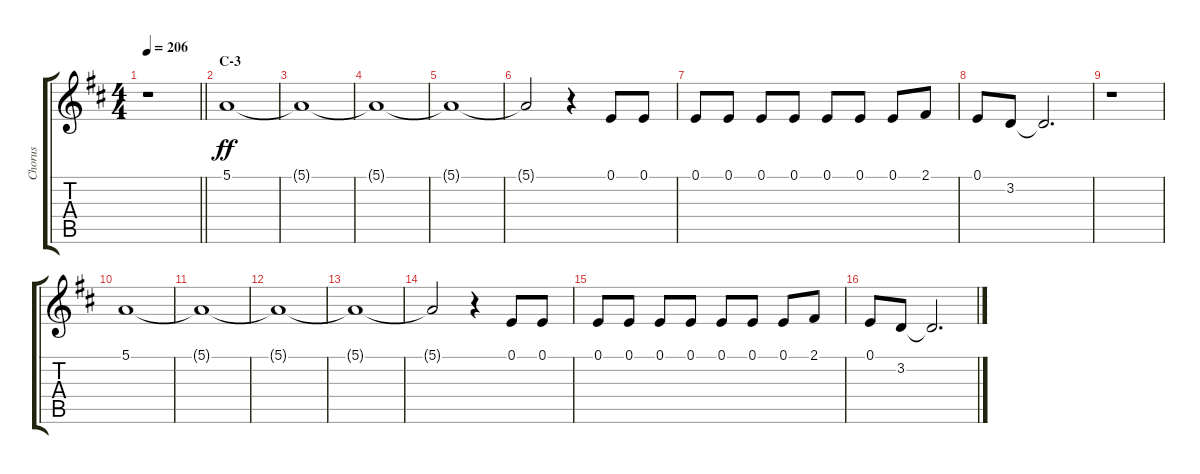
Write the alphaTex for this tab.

\track ("Chorus" "Chorus") {instrument voiceoohs}
\staff {score tabs}
\tuning (E4 B3 G3 D3 A2 E2) {hide}
\ts (4 4)
\tempo 206
\clef g2
\barLineRight lightlight
\ks d
r.1{dy ff} |
\section ("" "C-3")
5.1.1 |
5.1{t}.1 |
5.1{t}.1 |
5.1{t}.1 |
5.1{t}.2 r.4 0.1.8 0.1.8 |
0.1.8 0.1.8 0.1.8 0.1.8 0.1.8 0.1.8 0.1.8 2.1.8 |
0.1.8 3.2.8 3.2{t}.2{d} |
r.1 |
5.1.1 |
5.1{t}.1 |
5.1{t}.1 |
5.1{t}.1 |
5.1{t}.2 r.4 0.1.8 0.1.8 |
0.1.8 0.1.8 0.1.8 0.1.8 0.1.8 0.1.8 0.1.8 2.1.8 |
0.1.8 3.2.8 3.2{t}.2{d}
